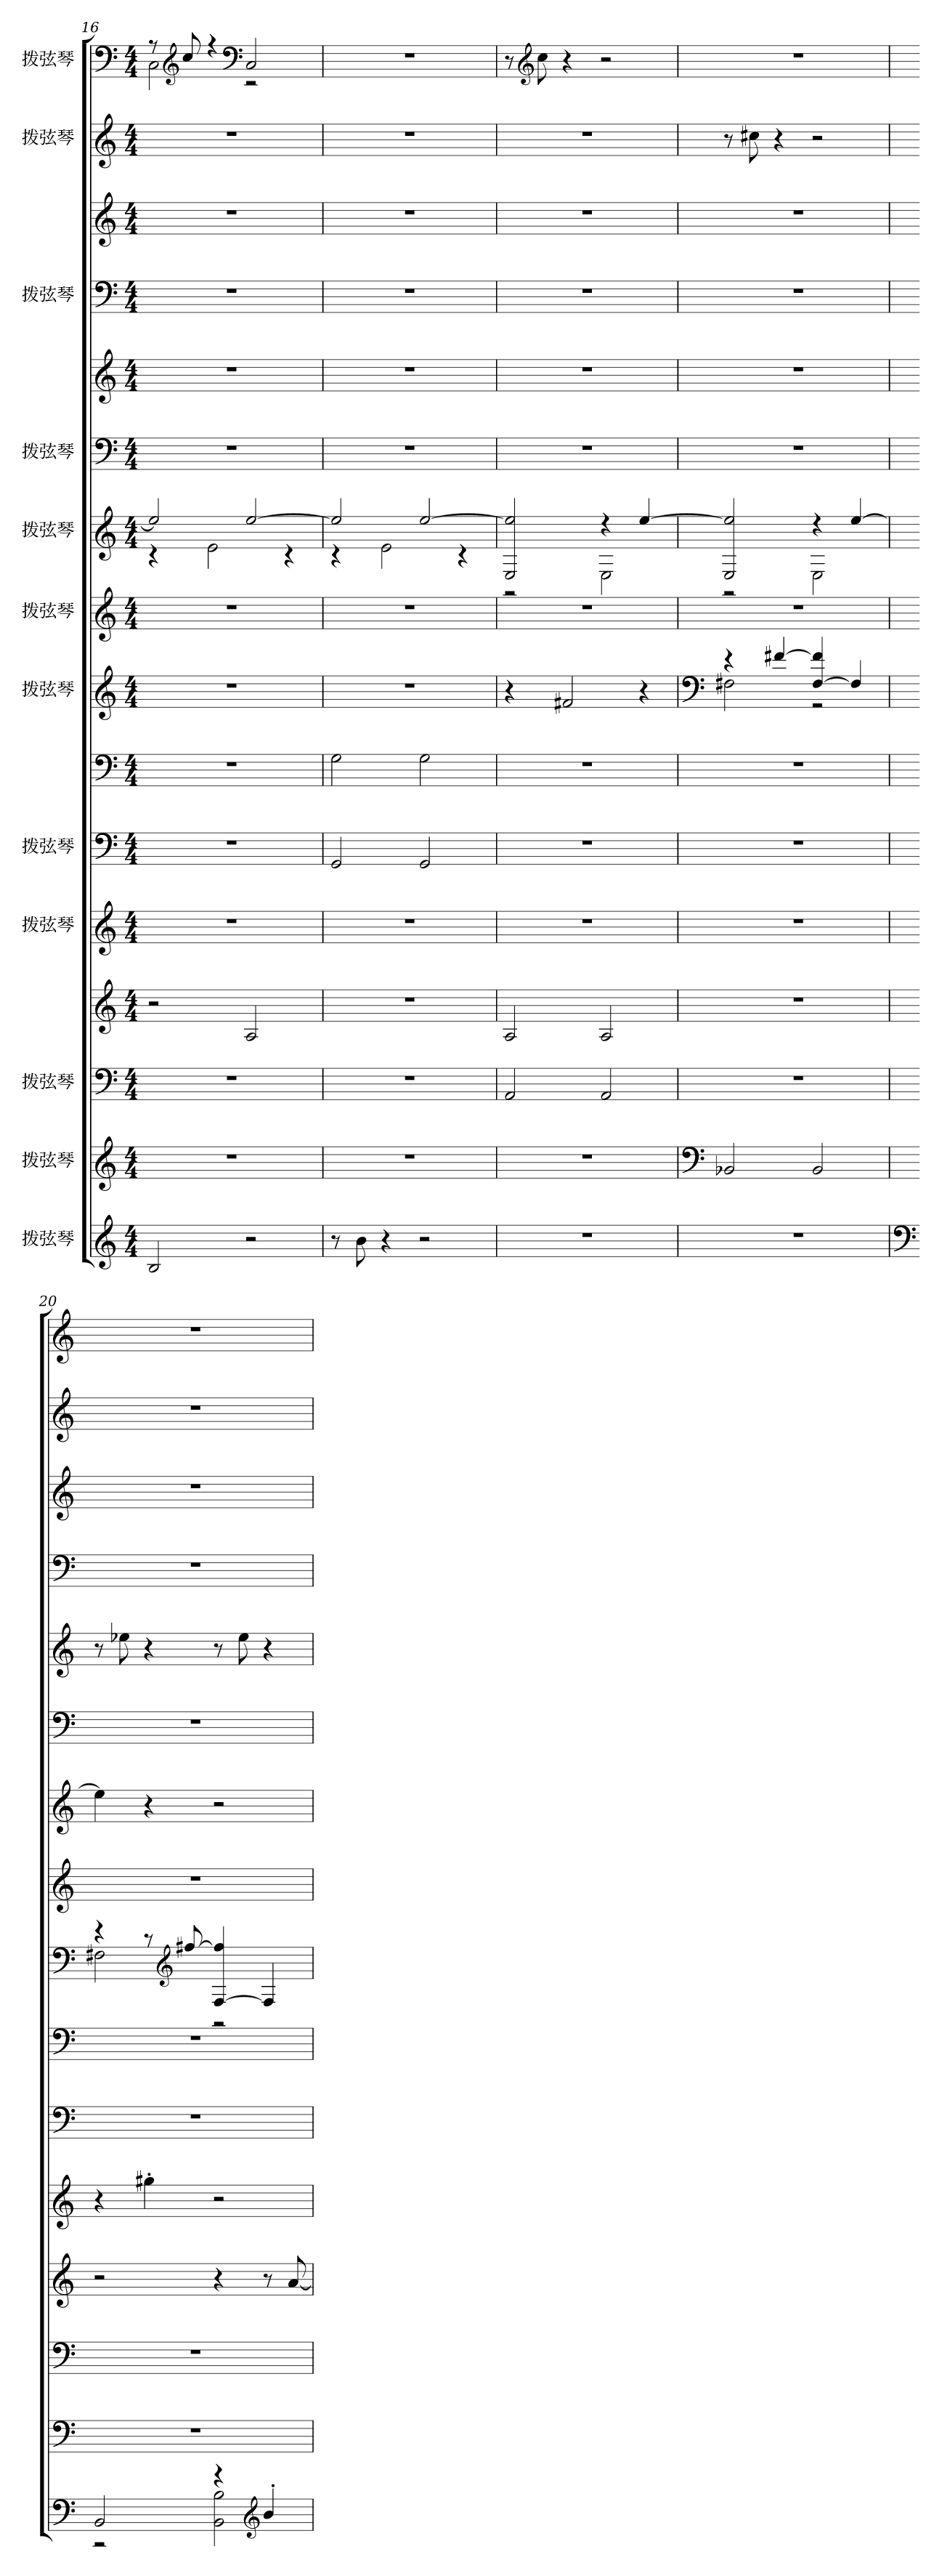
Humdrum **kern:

**kern	**kern	**kern	**kern	**kern	**kern	**kern	**kern	**kern	**kern	**kern	**kern	**kern	**kern	**kern	**kern
*part12	*part11	*part10	*part10	*part9	*part8	*part8	*part7	*part6	*part5	*part4	*part4	*part3	*part3	*part2	*part1
*staff16	*staff15	*staff14	*staff13	*staff12	*staff11	*staff10	*staff9	*staff8	*staff7	*staff6	*staff5	*staff4	*staff3	*staff2	*staff1
*I"拨弦琴	*I"拨弦琴	*I"拨弦琴	*	*I"拨弦琴	*I"拨弦琴	*	*I"拨弦琴	*I"拨弦琴	*I"拨弦琴	*I"拨弦琴	*	*I"拨弦琴	*	*I"拨弦琴	*I"拨弦琴
*clefG2	*clefG2	*clefF4	*clefG2	*clefG2	*clefF4	*clefF4	*clefG2	*clefG2	*clefG2	*clefF4	*clefG2	*clefF4	*clefG2	*clefG2	*clefF4
*k[]	*k[]	*k[]	*k[]	*k[]	*k[]	*k[]	*k[]	*k[]	*k[]	*k[]	*k[]	*k[]	*k[]	*k[]	*k[]
*M4/4	*M4/4	*M4/4	*M4/4	*M4/4	*M4/4	*M4/4	*M4/4	*M4/4	*M4/4	*M4/4	*M4/4	*M4/4	*M4/4	*M4/4	*M4/4
=16	=16	=16	=16	=16	=16	=16	=16	=16	=16	=16	=16	=16	=16	=16	=16
*	*	*	*	*	*	*	*	*	*^	*	*	*	*	*	*^
2B/	1r	1r	2r	1r	1r	1r	1r	1r	2ee/]	4r	1r	1r	1r	1r	1r	8r	2C\
*	*	*	*	*	*	*	*	*	*	*	*	*	*	*	*	*clefG2	*
.	.	.	.	.	.	.	.	.	.	.	.	.	.	.	.	8cc/	.
.	.	.	.	.	.	.	.	.	.	2e\	.	.	.	.	.	4r	.
*	*	*	*	*	*	*	*	*	*	*	*	*	*	*	*	*clefF4	*
2r	.	.	2A/	.	.	.	.	.	[2ee/	.	.	.	.	.	.	2C/	2r
.	.	.	.	.	.	.	.	.	.	4r	.	.	.	.	.	.	.
*	*	*	*	*	*	*	*	*	*	*	*	*	*	*	*	*v	*v
=17	=17	=17	=17	=17	=17	=17	=17	=17	=17	=17	=17	=17	=17	=17	=17	=17
8r	1r	1r	1r	1r	2GG/	2G\	1r	1r	2ee/]	4r	1r	1r	1r	1r	1r	1r
8b\	.	.	.	.	.	.	.	.	.	.	.	.	.	.	.	.
4r	.	.	.	.	.	.	.	.	.	2e\	.	.	.	.	.	.
2r	.	.	.	.	2GG/	2G\	.	.	[2ee/	.	.	.	.	.	.	.
.	.	.	.	.	.	.	.	.	.	4r	.	.	.	.	.	.
=18	=18	=18	=18	=18	=18	=18	=18	=18	=18	=18	=18	=18	=18	=18	=18	=18
1r	1r	2AA/	2A/	1r	1r	1r	4r	1r	2E/ 2ee/]	2r	1r	1r	1r	1r	1r	8r
*	*	*	*	*	*	*	*	*	*	*	*	*	*	*	*	*clefG2
.	.	.	.	.	.	.	.	.	.	.	.	.	.	.	.	8cc\
.	.	.	.	.	.	.	2f#X/	.	.	.	.	.	.	.	.	4r
.	.	2AA/	2A/	.	.	.	.	.	4r	2E\	.	.	.	.	.	2r
.	.	.	.	.	.	.	4r	.	[4ee/	.	.	.	.	.	.	.
=19	=19	=19	=19	=19	=19	=19	=19	=19	=19	=19	=19	=19	=19	=19	=19	=19
*	*clefF4	*	*	*	*	*	*clefF4	*	*	*	*	*	*	*	*	*
*	*	*	*	*	*	*	*^	*	*	*	*	*	*	*	*	*
1r	2BB-X/	1r	1r	1r	1r	1r	4r	2F#X\	1r	2E/ 2ee/]	2r	1r	1r	1r	1r	8r	1r
.	.	.	.	.	.	.	.	.	.	.	.	.	.	.	.	8cc#X\	.
.	.	.	.	.	.	.	[4f#X/	.	.	.	.	.	.	.	.	4r	.
.	2BB-/	.	.	.	.	.	[4F#/ 4f#/]	2r	.	4r	2E\	.	.	.	.	2r	.
.	.	.	.	.	.	.	4F#/]	.	.	[4ee/	.	.	.	.	.	.	.
*	*	*	*	*	*	*	*	*	*	*v	*v	*	*	*	*	*	*
!!LO:PB:g=z
=20	=20	=20	=20	=20	=20	=20	=20	=20	=20	=20	=20	=20	=20	=20	=20	=20
*clefF4	*	*	*	*	*	*	*	*	*	*	*	*	*	*	*	*
*^	*	*	*	*	*	*	*	*	*	*	*	*	*	*	*	*
2BB/	2r	1r	1r	2r	4r	1r	1r	4r	2F#X\	1r	4ee\]	1r	8r	1r	1r	1r	1r
.	.	.	.	.	.	.	.	.	.	.	.	.	8ee-X\	.	.	.	.
.	.	.	.	.	4gg#X'\	.	.	8r	.	.	4r	.	4r	.	.	.	.
*	*	*	*	*	*	*	*	*clefG2	*	*	*	*	*	*	*	*	*
.	.	.	.	.	.	.	.	[8ff#X/	.	.	.	.	.	.	.	.	.
4r	2BB\ 2B\	.	.	4r	2r	.	.	[4F#/ 4ff#/]	2r	.	2r	.	8r	.	.	.	.
.	.	.	.	.	.	.	.	.	.	.	.	.	8ee-\	.	.	.	.
*clefG2	*	*	*	*	*	*	*	*	*	*	*	*	*	*	*	*	*
4b'/	.	.	.	8r	.	.	.	4F#/]	.	.	.	.	4r	.	.	.	.
.	.	.	.	[8a/	.	.	.	.	.	.	.	.	.	.	.	.	.
*v	*v	*	*	*	*	*	*	*v	*v	*	*	*	*	*	*	*	*
=	=	=	=	=	=	=	=	=	=	=	=	=	=	=	=
*-	*-	*-	*-	*-	*-	*-	*-	*-	*-	*-	*-	*-	*-	*-	*-
